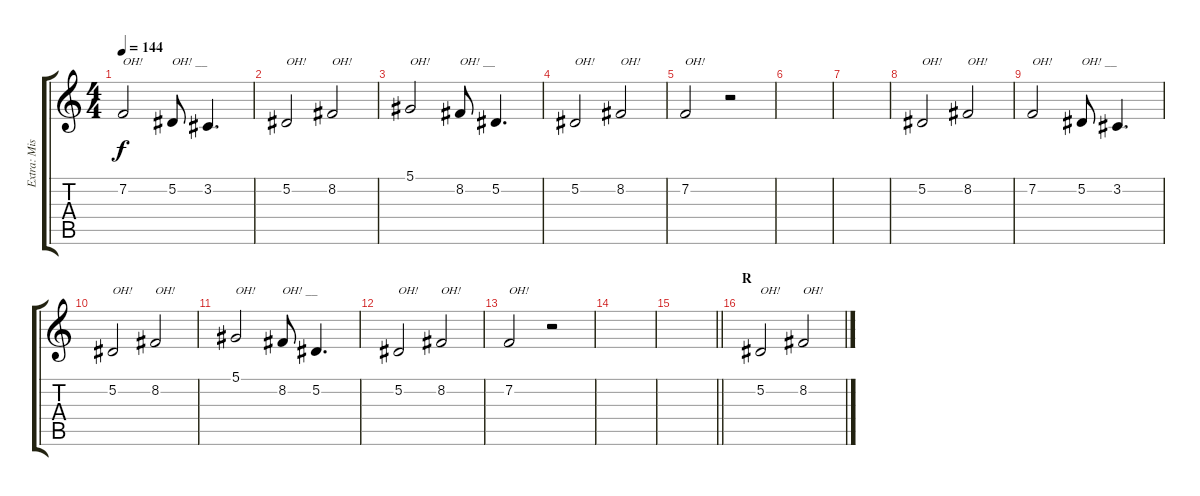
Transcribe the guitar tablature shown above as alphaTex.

\track ("Extra: Misc" "Extra: Mis") {instrument pad4choir}
\staff {score tabs}
\tuning (Eb4 Bb3 Gb3 Db3 Ab2 Eb2) {hide}
\ts (4 4)
\tempo 144
\clef g2
\ks c
7.2.2{txt "OH!" dy f} 5.2.8{txt "OH! __"} 3.2.4{d} |
5.2.2{txt "OH!"} 8.2.2{txt "OH!"} |
5.1.2{txt "OH!"} 8.2.8{txt "OH! __"} 5.2.4{d} |
5.2.2{txt "OH!"} 8.2.2{txt "OH!"} |
7.2.2{txt "OH!"} r.2 |
|
|
5.2.2{txt "OH!"} 8.2.2{txt "OH!"} |
7.2.2{txt "OH!"} 5.2.8{txt "OH! __"} 3.2.4{d} |
5.2.2{txt "OH!"} 8.2.2{txt "OH!"} |
5.1.2{txt "OH!"} 8.2.8{txt "OH! __"} 5.2.4{d} |
5.2.2{txt "OH!"} 8.2.2{txt "OH!"} |
7.2.2{txt "OH!"} r.2 |
|
\barLineRight lightlight
|
\section ("" "R")
5.2.2{txt "OH!"} 8.2.2{txt "OH!"}
